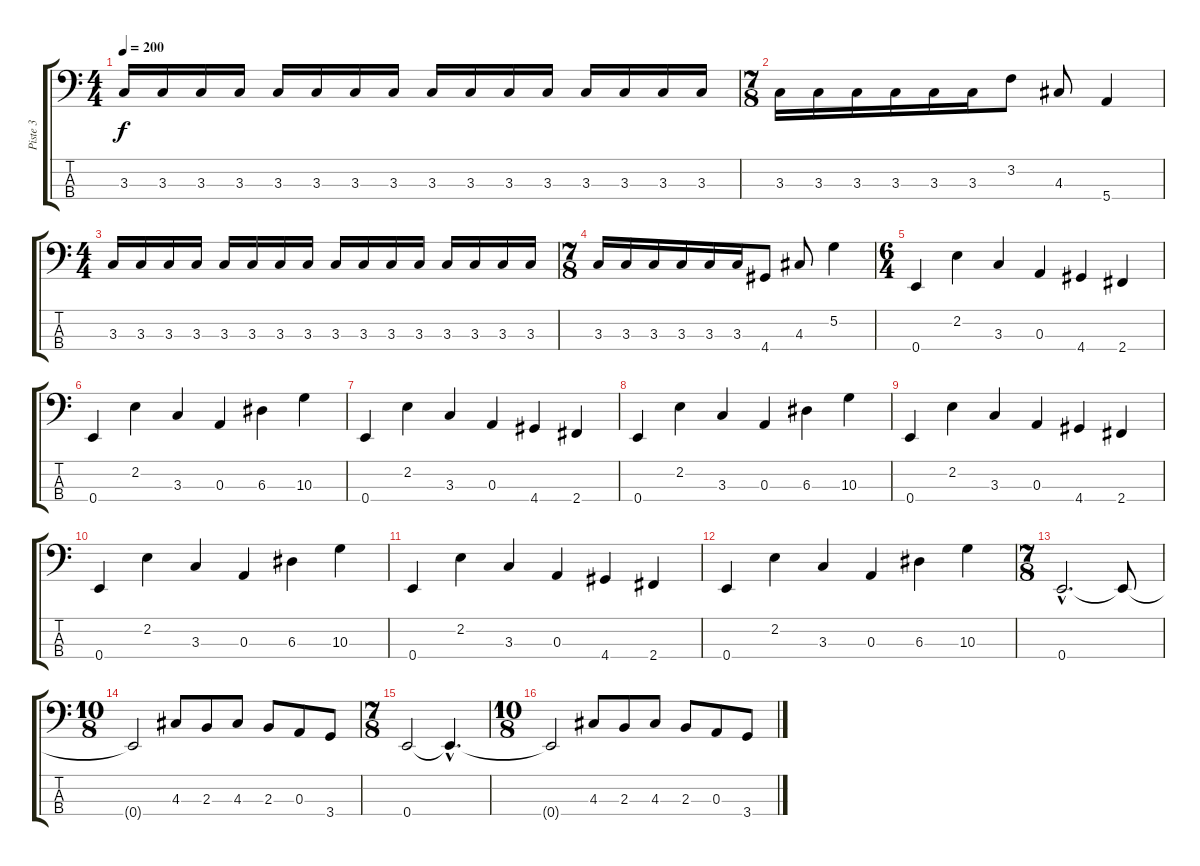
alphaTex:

\track ("Piste 3" "Piste 3") {instrument electricbassfinger}
\staff {score tabs}
\tuning (G2 D2 A1 E1) {hide}
\ts (4 4)
\tempo 200
\clef f4
\ks c
3.3.16{dy f} 3.3.16 3.3.16 3.3.16 3.3.16 3.3.16 3.3.16 3.3.16 3.3.16 3.3.16 3.3.16 3.3.16 3.3.16 3.3.16 3.3.16 3.3.16 |
\ts (7 8)
3.3.16 3.3.16 3.3.16 3.3.16 3.3.16 3.3.16 3.2.8 4.3.8 5.4.4 |
\ts (4 4)
3.3.16 3.3.16 3.3.16 3.3.16 3.3.16 3.3.16 3.3.16 3.3.16 3.3.16 3.3.16 3.3.16 3.3.16 3.3.16 3.3.16 3.3.16 3.3.16 |
\ts (7 8)
3.3.16 3.3.16 3.3.16 3.3.16 3.3.16 3.3.16 4.4.8 4.3.8 5.2.4 |
\ts (6 4)
0.4.4 2.2.4 3.3.4 0.3.4 4.4.4 2.4.4 |
0.4.4 2.2.4 3.3.4 0.3.4 6.3.4 10.3.4 |
0.4.4 2.2.4 3.3.4 0.3.4 4.4.4 2.4.4 |
0.4.4 2.2.4 3.3.4 0.3.4 6.3.4 10.3.4 |
0.4.4 2.2.4 3.3.4 0.3.4 4.4.4 2.4.4 |
0.4.4 2.2.4 3.3.4 0.3.4 6.3.4 10.3.4 |
0.4.4 2.2.4 3.3.4 0.3.4 4.4.4 2.4.4 |
0.4.4 2.2.4 3.3.4 0.3.4 6.3.4 10.3.4 |
\ts (7 8)
0.4{hac}.2{d} 0.4{t}.8 |
\ts (10 8)
0.4{t}.2 4.3.8 2.3.8 4.3.8 2.3.8 0.3.8 3.4.8 |
\ts (7 8)
0.4.2 0.4{hac t}.4{d} |
\ts (10 8)
0.4{t}.2 4.3.8 2.3.8 4.3.8 2.3.8 0.3.8 3.4.8
